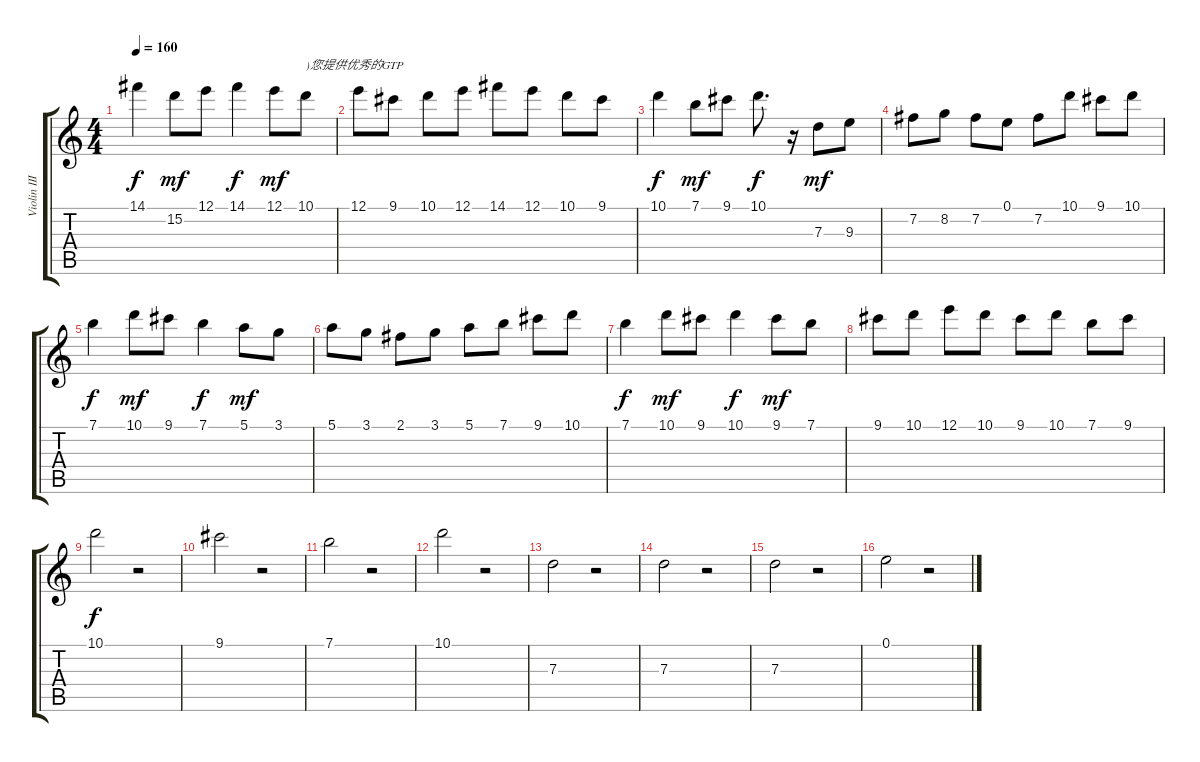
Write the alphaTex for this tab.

\track ("Violin III" "Violin III") {instrument acousticguitarnylon}
\staff {score tabs}
\tuning (E4 B3 G3 D3 A2 E2) {hide}
\ts (4 4)
\tempo 160
\clef g2
\ks c
14.1.4{dy f} 15.2.8{dy mf} 12.1.8 14.1.4{dy f} 12.1.8{dy mf} 10.1.8{txt ")您提供优秀的GTP"} |
12.1.8 9.1.8 10.1.8 12.1.8 14.1.8 12.1.8 10.1.8 9.1.8 |
10.1.4{dy f} 7.1.8{dy mf} 9.1.8 10.1.8{d dy f} r.16 7.3.8{dy mf} 9.3.8 |
7.2.8 8.2.8 7.2.8 0.1.8 7.2.8 10.1.8 9.1.8 10.1.8 |
7.1.4{dy f} 10.1.8{dy mf} 9.1.8 7.1.4{dy f} 5.1.8{dy mf} 3.1.8 |
5.1.8 3.1.8 2.1.8 3.1.8 5.1.8 7.1.8 9.1.8 10.1.8 |
7.1.4{dy f} 10.1.8{dy mf} 9.1.8 10.1.4{dy f} 9.1.8{dy mf} 7.1.8 |
9.1.8 10.1.8 12.1.8 10.1.8 9.1.8 10.1.8 7.1.8 9.1.8 |
10.1.2{dy f} r.2 |
9.1.2 r.2 |
7.1.2 r.2 |
10.1.2 r.2 |
7.3.2 r.2 |
7.3.2 r.2 |
7.3.2 r.2 |
0.1.2 r.2
